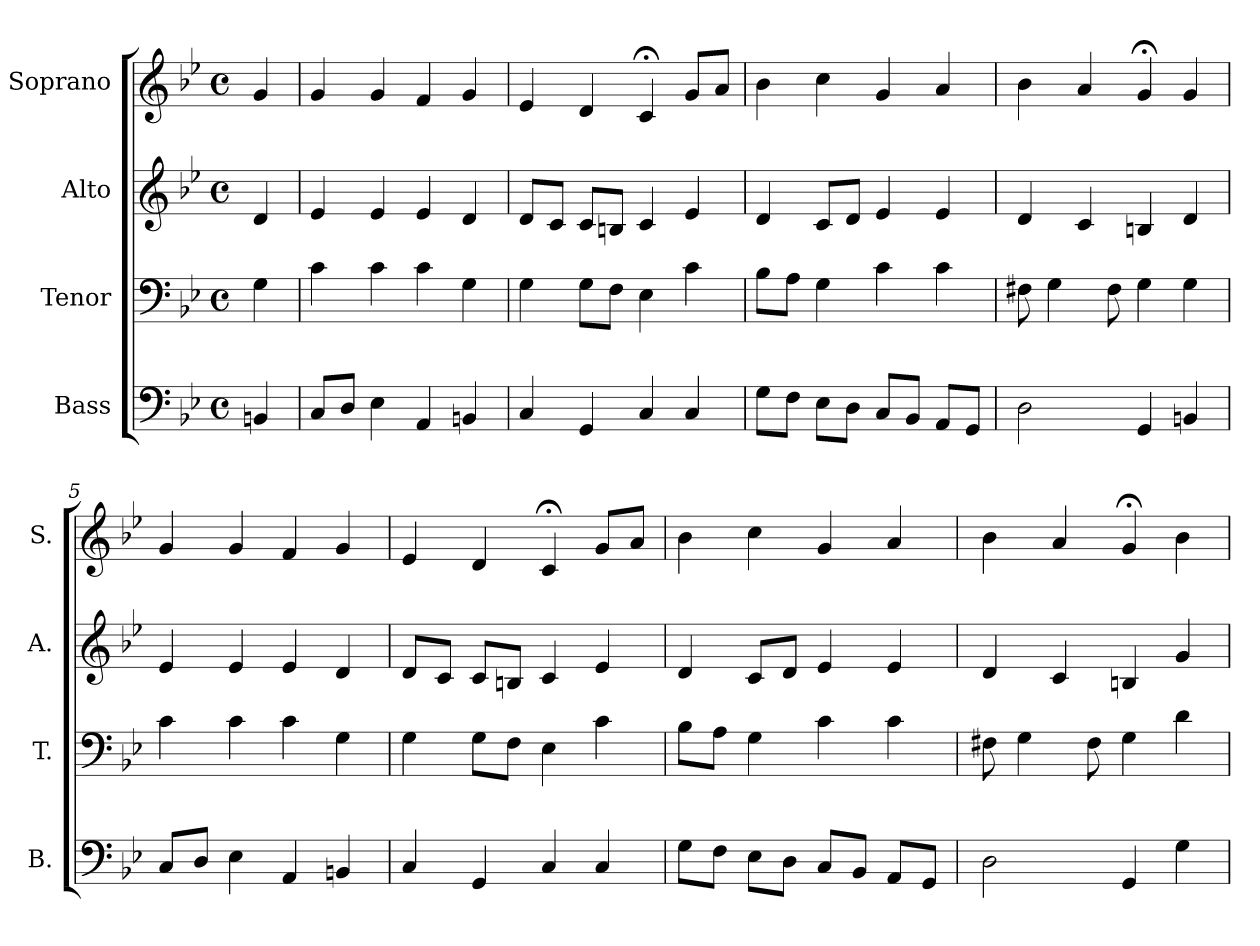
**kern	**kern	**kern	**kern
*part4	*part3	*part2	*part1
*staff4	*staff3	*staff2	*staff1
*I"Bass	*I"Tenor	*I"Alto	*I"Soprano
*I'B.	*I'T.	*I'A.	*I'S.
*clefF4	*clefF4	*clefG2	*clefG2
*k[b-e-]	*k[b-e-]	*k[b-e-]	*k[b-e-]
*g:	*g:	*g:	*g:
*M4/4	*M4/4	*M4/4	*M4/4
*met(c)	*met(c)	*met(c)	*met(c)
=	=	=	=
4BBn/	4G\	4d/	4g/
=1	=1	=1	=1
8C/L	4c\	4e-/	4g/
8D/J	.	.	.
4E-\	4c\	4e-/	4g/
4AA/	4c\	4e-/	4f/
4BBn/	4G\	4d/	4g/
=2	=2	=2	=2
4C/	4G\	8d/L	4e-/
.	.	8c/J	.
4GG/	8G\L	8c/L	4d/
.	8F\J	8Bn/J	.
4C/	4E-\	4c/	4c;</
4C/	4c\	4e-/	8g/L
.	.	.	8a/J
=3	=3	=3	=3
8G\L	8B-\L	4d/	4b-\
8F\J	8A\J	.	.
8E-\L	4G\	8c/L	4cc\
8D\J	.	8d/J	.
8C/L	4c\	4e-/	4g/
8BB-/J	.	.	.
8AA/L	4c\	4e-/	4a/
8GG/J	.	.	.
=4	=4	=4	=4
2D\	8F#X\	4d/	4b-\
.	4G\	.	.
.	.	4c/	4a/
.	8F#\	.	.
4GG/	4G\	4Bn/	4g;</
4BBn/	4G\	4d/	4g/
!!LO:LB:g=z
=5	=5	=5	=5
8C/L	4c\	4e-/	4g/
8D/J	.	.	.
4E-\	4c\	4e-/	4g/
4AA/	4c\	4e-/	4f/
4BBn/	4G\	4d/	4g/
=6	=6	=6	=6
4C/	4G\	8d/L	4e-/
.	.	8c/J	.
4GG/	8G\L	8c/L	4d/
.	8F\J	8Bn/J	.
4C/	4E-\	4c/	4c;</
4C/	4c\	4e-/	8g/L
.	.	.	8a/J
=7	=7	=7	=7
8G\L	8B-\L	4d/	4b-\
8F\J	8A\J	.	.
8E-\L	4G\	8c/L	4cc\
8D\J	.	8d/J	.
8C/L	4c\	4e-/	4g/
8BB-/J	.	.	.
8AA/L	4c\	4e-/	4a/
8GG/J	.	.	.
=8	=8	=8	=8
2D\	8F#X\	4d/	4b-\
.	4G\	.	.
.	.	4c/	4a/
.	8F#\	.	.
4GG/	4G\	4Bn/	4g;</
4G\	4d\	4g/	4b-\
=	=	=	=
*-	*-	*-	*-
